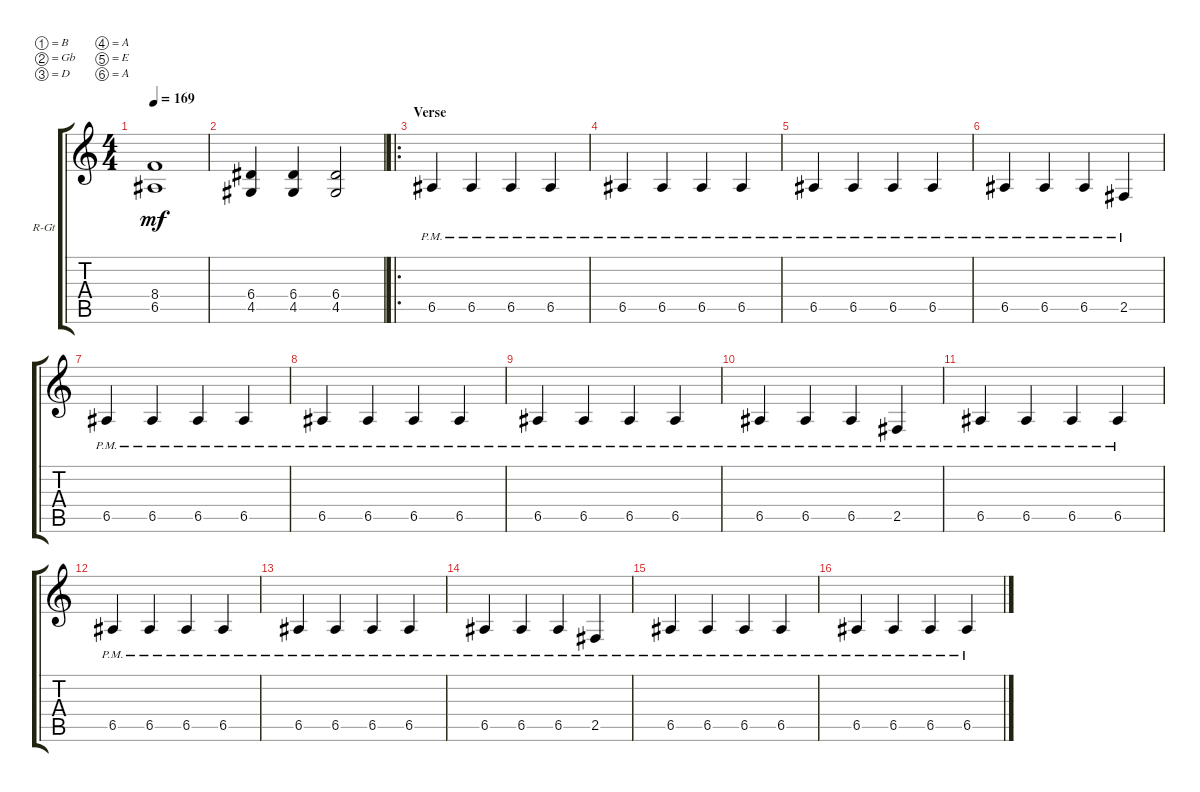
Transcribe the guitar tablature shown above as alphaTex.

\bracketExtendMode groupsimilarinstruments
\firstSystemTrackNameOrientation horizontal
\otherSystemsTrackNameOrientation horizontal
\track ("Right Guitar" "R-Gt") {instrument distortionguitar}
\staff {score tabs}
\tuning (B3 Gb3 D3 A2 E2 A1)
\ts (4 4)
\tempo 169
\clef g2
\ks c
(8.4{t} 6.5{t}).1{dy mf} |
(6.4 4.5).4 (6.4 4.5).4 (4.5 6.4).2 |
\ro
\section ("" "Verse")
6.5{pm}.4 6.5{pm}.4 6.5{pm}.4 6.5{pm}.4 |
6.5{pm}.4 6.5{pm}.4 6.5{pm}.4 6.5{pm}.4 |
6.5{pm}.4 6.5{pm}.4 6.5{pm}.4 6.5{pm}.4 |
6.5{pm}.4 6.5{pm}.4 6.5{pm}.4 2.5{pm}.4 |
6.5{pm}.4 6.5{pm}.4 6.5{pm}.4 6.5{pm}.4 |
6.5{pm}.4 6.5{pm}.4 6.5{pm}.4 6.5{pm}.4 |
6.5{pm}.4 6.5{pm}.4 6.5{pm}.4 6.5{pm}.4 |
6.5{pm}.4 6.5{pm}.4 6.5{pm}.4 2.5{pm}.4 |
6.5{pm}.4 6.5{pm}.4 6.5{pm}.4 6.5{pm}.4 |
6.5{pm}.4 6.5{pm}.4 6.5{pm}.4 6.5{pm}.4 |
6.5{pm}.4 6.5{pm}.4 6.5{pm}.4 6.5{pm}.4 |
6.5{pm}.4 6.5{pm}.4 6.5{pm}.4 2.5{pm}.4 |
6.5{pm}.4 6.5{pm}.4 6.5{pm}.4 6.5{pm}.4 |
6.5{pm}.4 6.5{pm}.4 6.5{pm}.4 6.5{pm}.4
